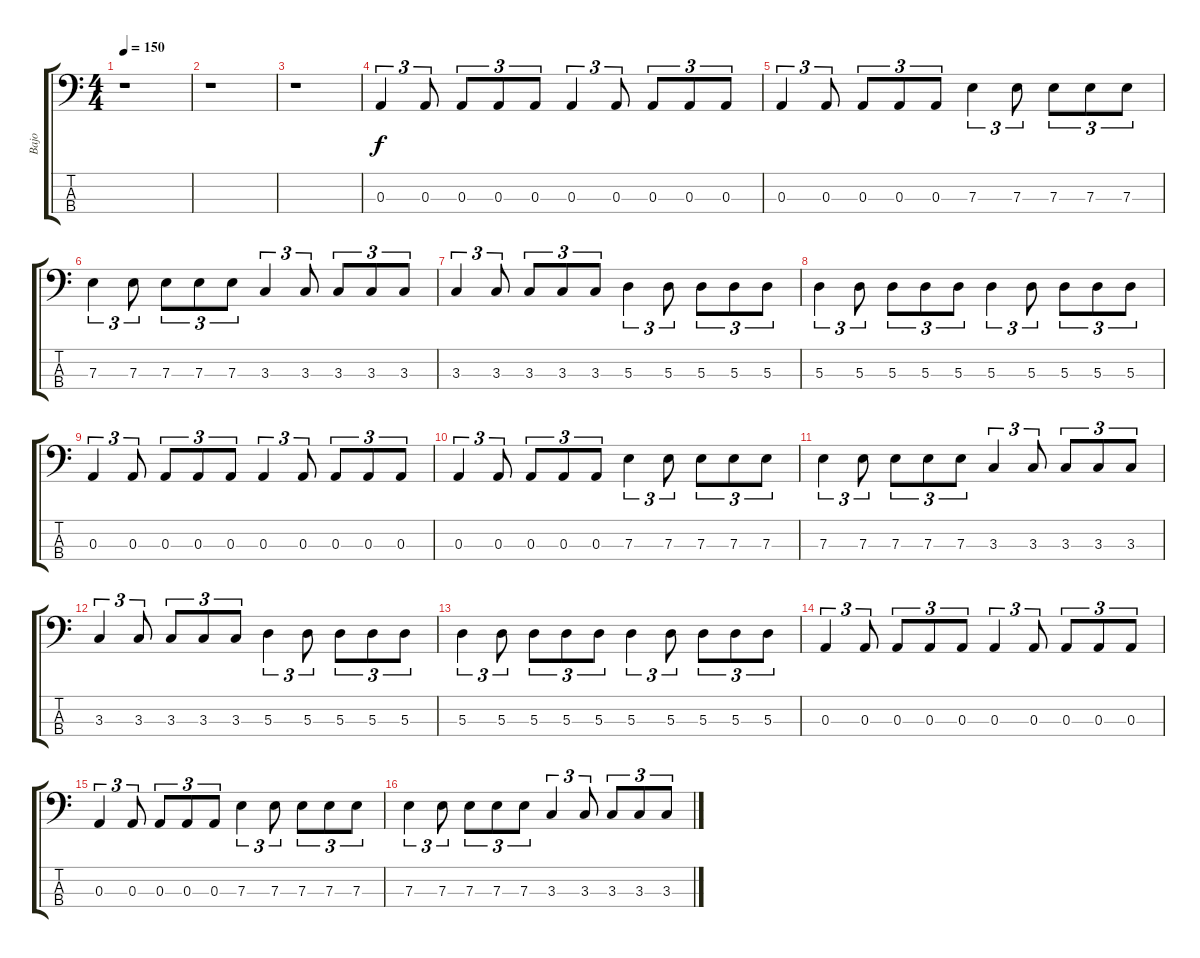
\track ("Bajo" "Bajo") {instrument electricbasspick}
\staff {score tabs}
\tuning (G2 D2 A1 E1) {hide}
\ts (4 4)
\tempo 150
\clef f4
\ks c
r.1{dy f} |
r.1 |
r.1 |
0.3.4{tu (3 2)} 0.3.8{tu (3 2)} 0.3.8{tu (3 2)} 0.3.8{tu (3 2)} 0.3.8{tu (3 2)} 0.3.4{tu (3 2)} 0.3.8{tu (3 2)} 0.3.8{tu (3 2)} 0.3.8{tu (3 2)} 0.3.8{tu (3 2)} |
0.3.4{tu (3 2)} 0.3.8{tu (3 2)} 0.3.8{tu (3 2)} 0.3.8{tu (3 2)} 0.3.8{tu (3 2)} 7.3.4{tu (3 2)} 7.3.8{tu (3 2)} 7.3.8{tu (3 2)} 7.3.8{tu (3 2)} 7.3.8{tu (3 2)} |
7.3.4{tu (3 2)} 7.3.8{tu (3 2)} 7.3.8{tu (3 2)} 7.3.8{tu (3 2)} 7.3.8{tu (3 2)} 3.3.4{tu (3 2)} 3.3.8{tu (3 2)} 3.3.8{tu (3 2)} 3.3.8{tu (3 2)} 3.3.8{tu (3 2)} |
3.3.4{tu (3 2)} 3.3.8{tu (3 2)} 3.3.8{tu (3 2)} 3.3.8{tu (3 2)} 3.3.8{tu (3 2)} 5.3.4{tu (3 2)} 5.3.8{tu (3 2)} 5.3.8{tu (3 2)} 5.3.8{tu (3 2)} 5.3.8{tu (3 2)} |
5.3.4{tu (3 2)} 5.3.8{tu (3 2)} 5.3.8{tu (3 2)} 5.3.8{tu (3 2)} 5.3.8{tu (3 2)} 5.3.4{tu (3 2)} 5.3.8{tu (3 2)} 5.3.8{tu (3 2)} 5.3.8{tu (3 2)} 5.3.8{tu (3 2)} |
0.3.4{tu (3 2)} 0.3.8{tu (3 2)} 0.3.8{tu (3 2)} 0.3.8{tu (3 2)} 0.3.8{tu (3 2)} 0.3.4{tu (3 2)} 0.3.8{tu (3 2)} 0.3.8{tu (3 2)} 0.3.8{tu (3 2)} 0.3.8{tu (3 2)} |
0.3.4{tu (3 2)} 0.3.8{tu (3 2)} 0.3.8{tu (3 2)} 0.3.8{tu (3 2)} 0.3.8{tu (3 2)} 7.3.4{tu (3 2)} 7.3.8{tu (3 2)} 7.3.8{tu (3 2)} 7.3.8{tu (3 2)} 7.3.8{tu (3 2)} |
7.3.4{tu (3 2)} 7.3.8{tu (3 2)} 7.3.8{tu (3 2)} 7.3.8{tu (3 2)} 7.3.8{tu (3 2)} 3.3.4{tu (3 2)} 3.3.8{tu (3 2)} 3.3.8{tu (3 2)} 3.3.8{tu (3 2)} 3.3.8{tu (3 2)} |
3.3.4{tu (3 2)} 3.3.8{tu (3 2)} 3.3.8{tu (3 2)} 3.3.8{tu (3 2)} 3.3.8{tu (3 2)} 5.3.4{tu (3 2)} 5.3.8{tu (3 2)} 5.3.8{tu (3 2)} 5.3.8{tu (3 2)} 5.3.8{tu (3 2)} |
5.3.4{tu (3 2)} 5.3.8{tu (3 2)} 5.3.8{tu (3 2)} 5.3.8{tu (3 2)} 5.3.8{tu (3 2)} 5.3.4{tu (3 2)} 5.3.8{tu (3 2)} 5.3.8{tu (3 2)} 5.3.8{tu (3 2)} 5.3.8{tu (3 2)} |
0.3.4{tu (3 2)} 0.3.8{tu (3 2)} 0.3.8{tu (3 2)} 0.3.8{tu (3 2)} 0.3.8{tu (3 2)} 0.3.4{tu (3 2)} 0.3.8{tu (3 2)} 0.3.8{tu (3 2)} 0.3.8{tu (3 2)} 0.3.8{tu (3 2)} |
0.3.4{tu (3 2)} 0.3.8{tu (3 2)} 0.3.8{tu (3 2)} 0.3.8{tu (3 2)} 0.3.8{tu (3 2)} 7.3.4{tu (3 2)} 7.3.8{tu (3 2)} 7.3.8{tu (3 2)} 7.3.8{tu (3 2)} 7.3.8{tu (3 2)} |
7.3.4{tu (3 2)} 7.3.8{tu (3 2)} 7.3.8{tu (3 2)} 7.3.8{tu (3 2)} 7.3.8{tu (3 2)} 3.3.4{tu (3 2)} 3.3.8{tu (3 2)} 3.3.8{tu (3 2)} 3.3.8{tu (3 2)} 3.3.8{tu (3 2)}
